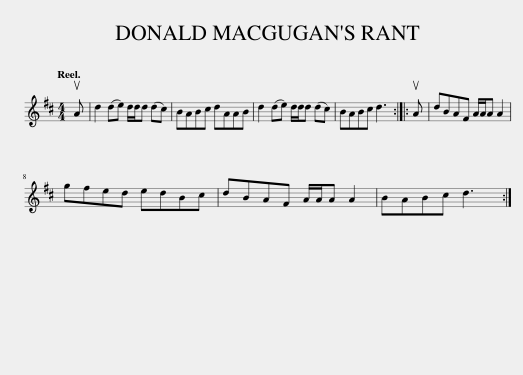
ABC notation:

X:1
L:1/8
Q:1/4=120
M:4/4
I:linebreak $
K:D
V:1 treble
V:1
 uA | d2 (de) d/d/d (dc) | BABc dAAB | d2 (de) d/d/d (dc) | BABc d3 :: %5
 uA | dBAF A/A/A A2 |$ gfed edBc | dBAF A/A/A A2 | BABc d3 :| %10
